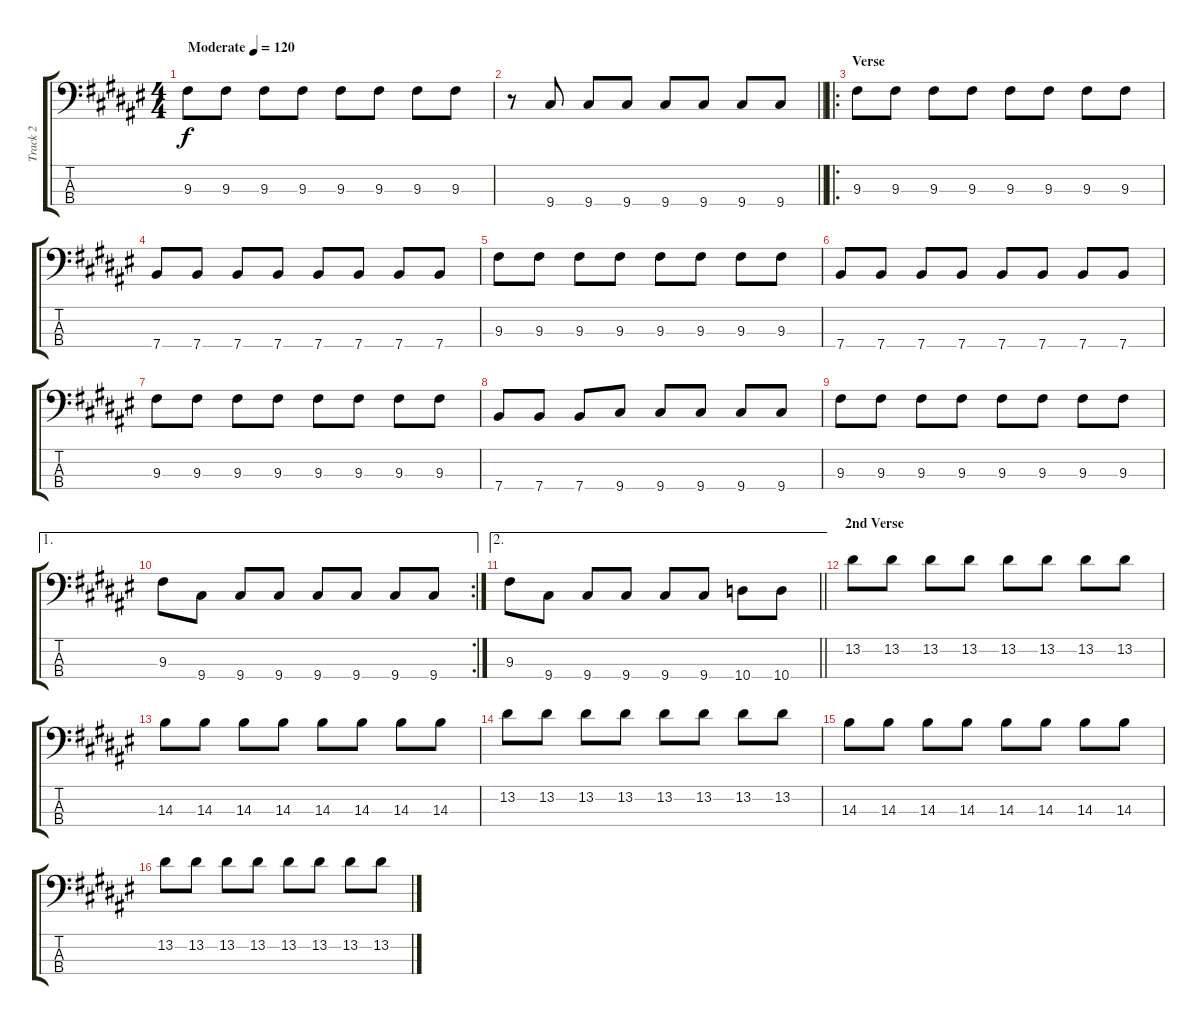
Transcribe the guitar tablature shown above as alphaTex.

\track ("Track 2" "Track 2") {instrument electricbasspick}
\staff {score tabs}
\tuning (G2 D2 A1 E1) {hide}
\ts (4 4)
\tempo (120 "Moderate")
\clef f4
\ks f#
9.3.8{dy f instrument electricbasspick} 9.3.8 9.3.8 9.3.8 9.3.8 9.3.8 9.3.8 9.3.8 |
\barLineRight lightlight
r.8 9.4.8 9.4.8 9.4.8 9.4.8 9.4.8 9.4.8 9.4.8 |
\ro
\section ("" "Verse")
9.3.8 9.3.8 9.3.8 9.3.8 9.3.8 9.3.8 9.3.8 9.3.8 |
7.4.8 7.4.8 7.4.8 7.4.8 7.4.8 7.4.8 7.4.8 7.4.8 |
9.3.8 9.3.8 9.3.8 9.3.8 9.3.8 9.3.8 9.3.8 9.3.8 |
7.4.8 7.4.8 7.4.8 7.4.8 7.4.8 7.4.8 7.4.8 7.4.8 |
9.3.8 9.3.8 9.3.8 9.3.8 9.3.8 9.3.8 9.3.8 9.3.8 |
7.4.8 7.4.8 7.4.8 9.4.8 9.4.8 9.4.8 9.4.8 9.4.8 |
9.3.8 9.3.8 9.3.8 9.3.8 9.3.8 9.3.8 9.3.8 9.3.8 |
\ae 1
\rc 2
9.3.8 9.4.8 9.4.8 9.4.8 9.4.8 9.4.8 9.4.8 9.4.8 |
\ae 2
\barLineRight lightlight
9.3.8 9.4.8 9.4.8 9.4.8 9.4.8 9.4.8 10.4.8 10.4.8 |
\section ("" "2nd Verse")
13.2.8 13.2.8 13.2.8 13.2.8 13.2.8 13.2.8 13.2.8 13.2.8 |
14.3.8 14.3.8 14.3.8 14.3.8 14.3.8 14.3.8 14.3.8 14.3.8 |
13.2.8 13.2.8 13.2.8 13.2.8 13.2.8 13.2.8 13.2.8 13.2.8 |
14.3.8 14.3.8 14.3.8 14.3.8 14.3.8 14.3.8 14.3.8 14.3.8 |
13.2.8 13.2.8 13.2.8 13.2.8 13.2.8 13.2.8 13.2.8 13.2.8
